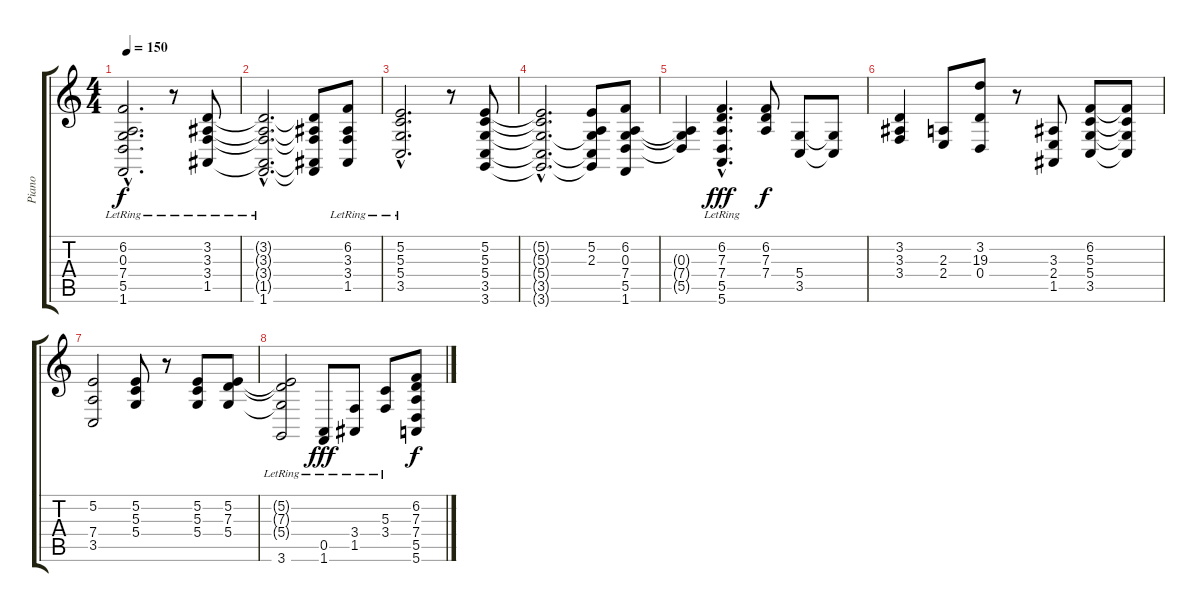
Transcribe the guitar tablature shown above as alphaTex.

\track ("Piano" "Piano") {instrument acousticgrandpiano}
\staff {score tabs}
\tuning (E4 B3 G3 D3 A2 E2) {hide}
\ts (4 4)
\tempo 150
\clef g2
\ks c
(6.2{hac lr} 0.3{hac lr} 7.4{hac lr} 5.5{hac lr} 1.6{hac lr}).2{d dy f} r.8 (3.2{lr} 3.3{lr} 3.4{lr} 1.5{lr}).8 |
(3.2{hac t} 3.3{hac t} 3.4{hac t} 1.5{hac t} 1.6{hac lr}).2{d} (3.2{t} 3.3{t} 3.4{t} 1.5{t} 1.6{t}).8 (6.2{lr} 3.3{lr} 3.4{lr} 1.5{lr}).8 |
(5.2{hac lr} 5.3{hac lr} 5.4{hac lr} 3.5{hac lr}).2{d} r.8 (5.2 5.3 5.4 3.5 3.6).8 |
(5.2{hac t} 5.3{hac t} 5.4{hac t} 3.5{hac t} 3.6{hac t}).2{d} (5.2 2.3 5.4{t} 3.5{t} 3.6{t}).8 (6.2 0.3 7.4 5.5 1.6).8 |
(0.3{t} 7.4{t} 5.5{t}).4 (6.2{hac lr} 7.3{hac lr} 7.4{hac lr} 5.5{hac lr} 5.6{hac lr}).4{d dy fff} (6.2 7.3 7.4).8{dy f} (5.4 3.5).8 (5.4{t} 3.5{t}).8 |
(3.2 3.3 3.4).4 (2.3 2.4).8 (3.2 19.3 0.4).8 r.8 (3.3 2.4 1.5).8 (6.2 5.3 5.4 3.5).8 (6.2{t} 5.3{t} 5.4{t} 3.5{t}).8 |
(5.2 7.4 3.5).2 (5.2 5.3 5.4).8 r.8 (5.2 5.3 5.4).8 (5.2 7.3 5.4).8 |
(5.2{t} 7.3{t} 5.4{t} 3.6{lr}).2 (0.5{lr} 1.6{lr}).8{dy fff} (3.4{lr} 1.5{lr}).8 (5.3{lr} 3.4{lr}).8 (6.2 7.3 7.4 5.5 5.6).8{dy f}
